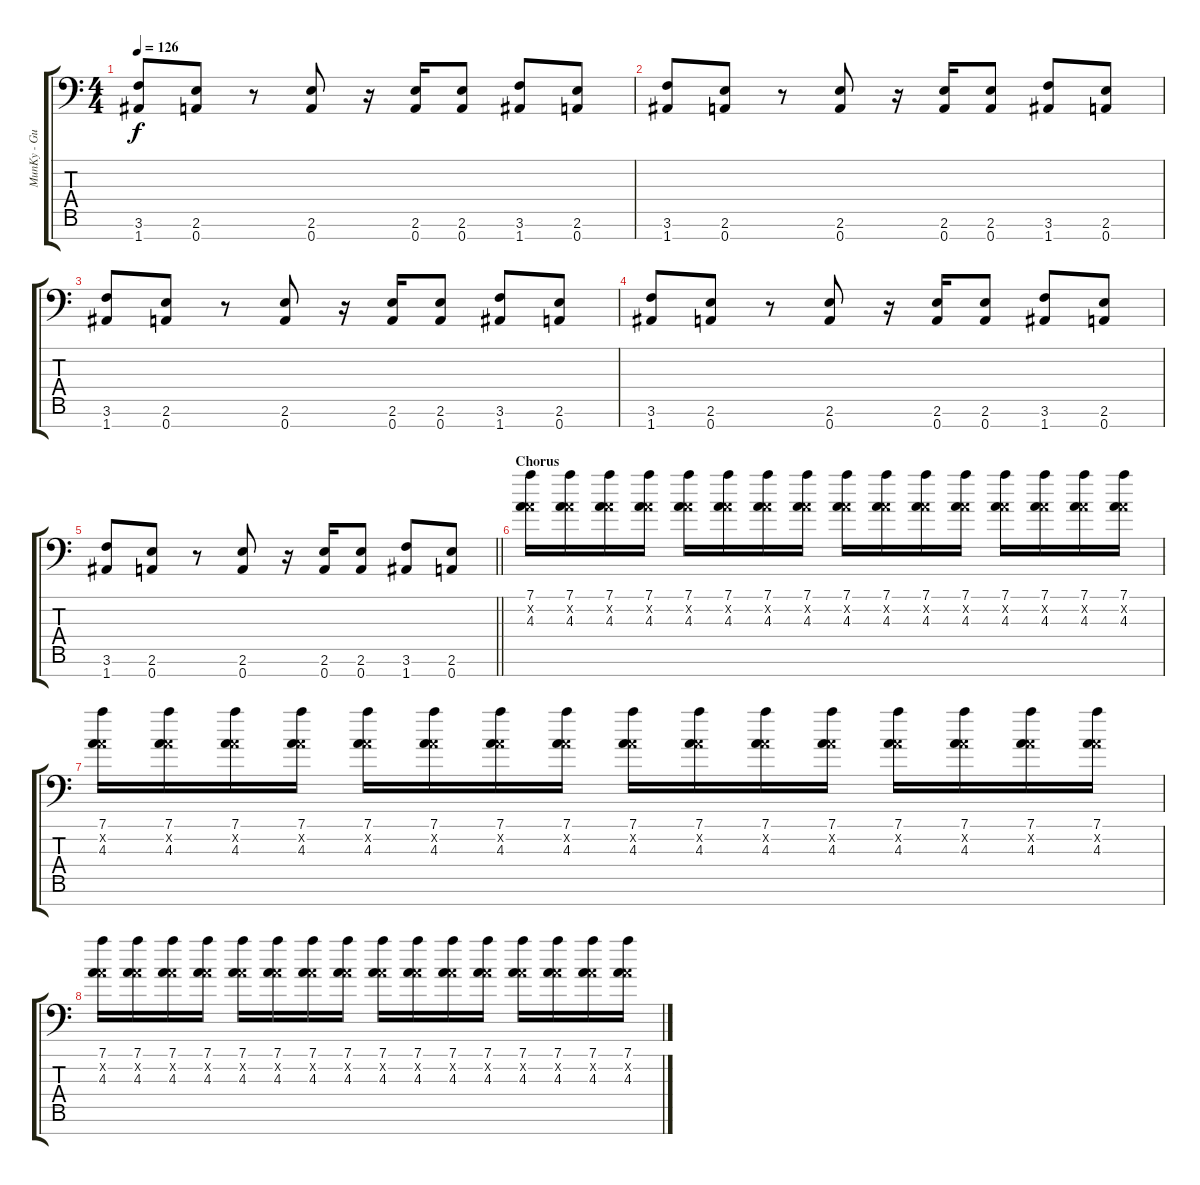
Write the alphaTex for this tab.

\track ("MunKy - GuitaR" "MunKy - Gu") {instrument distortionguitar}
\staff {score tabs}
\tuning (D4 A3 F3 C3 G2 D2 A1) {hide}
\ts (4 4)
\tempo 126
\clef f4
\ks c
(3.6 1.7).8{dy f} (2.6 0.7).8 r.8 (2.6 0.7).8 r.16 (2.6 0.7).16 (2.6 0.7).8 (3.6 1.7).8 (2.6 0.7).8 |
(3.6 1.7).8 (2.6 0.7).8 r.8 (2.6 0.7).8 r.16 (2.6 0.7).16 (2.6 0.7).8 (3.6 1.7).8 (2.6 0.7).8 |
(3.6 1.7).8 (2.6 0.7).8 r.8 (2.6 0.7).8 r.16 (2.6 0.7).16 (2.6 0.7).8 (3.6 1.7).8 (2.6 0.7).8 |
(3.6 1.7).8 (2.6 0.7).8 r.8 (2.6 0.7).8 r.16 (2.6 0.7).16 (2.6 0.7).8 (3.6 1.7).8 (2.6 0.7).8 |
\barLineRight lightlight
(3.6 1.7).8 (2.6 0.7).8 r.8 (2.6 0.7).8 r.16 (2.6 0.7).16 (2.6 0.7).8 (3.6 1.7).8 (2.6 0.7).8 |
\section ("" "Chorus")
(7.1 0.2{x} 4.3).16 (7.1 0.2{x} 4.3).16 (7.1 0.2{x} 4.3).16 (7.1 0.2{x} 4.3).16 (7.1 0.2{x} 4.3).16 (7.1 0.2{x} 4.3).16 (7.1 0.2{x} 4.3).16 (7.1 0.2{x} 4.3).16 (7.1 0.2{x} 4.3).16 (7.1 0.2{x} 4.3).16 (7.1 0.2{x} 4.3).16 (7.1 0.2{x} 4.3).16 (7.1 0.2{x} 4.3).16 (7.1 0.2{x} 4.3).16 (7.1 0.2{x} 4.3).16 (7.1 0.2{x} 4.3).16 |
(7.1 0.2{x} 4.3).16 (7.1 0.2{x} 4.3).16 (7.1 0.2{x} 4.3).16 (7.1 0.2{x} 4.3).16 (7.1 0.2{x} 4.3).16 (7.1 0.2{x} 4.3).16 (7.1 0.2{x} 4.3).16 (7.1 0.2{x} 4.3).16 (7.1 0.2{x} 4.3).16 (7.1 0.2{x} 4.3).16 (7.1 0.2{x} 4.3).16 (7.1 0.2{x} 4.3).16 (7.1 0.2{x} 4.3).16 (7.1 0.2{x} 4.3).16 (7.1 0.2{x} 4.3).16 (7.1 0.2{x} 4.3).16 |
(7.1 0.2{x} 4.3).16 (7.1 0.2{x} 4.3).16 (7.1 0.2{x} 4.3).16 (7.1 0.2{x} 4.3).16 (7.1 0.2{x} 4.3).16 (7.1 0.2{x} 4.3).16 (7.1 0.2{x} 4.3).16 (7.1 0.2{x} 4.3).16 (7.1 0.2{x} 4.3).16 (7.1 0.2{x} 4.3).16 (7.1 0.2{x} 4.3).16 (7.1 0.2{x} 4.3).16 (7.1 0.2{x} 4.3).16 (7.1 0.2{x} 4.3).16 (7.1 0.2{x} 4.3).16 (7.1 0.2{x} 4.3).16
